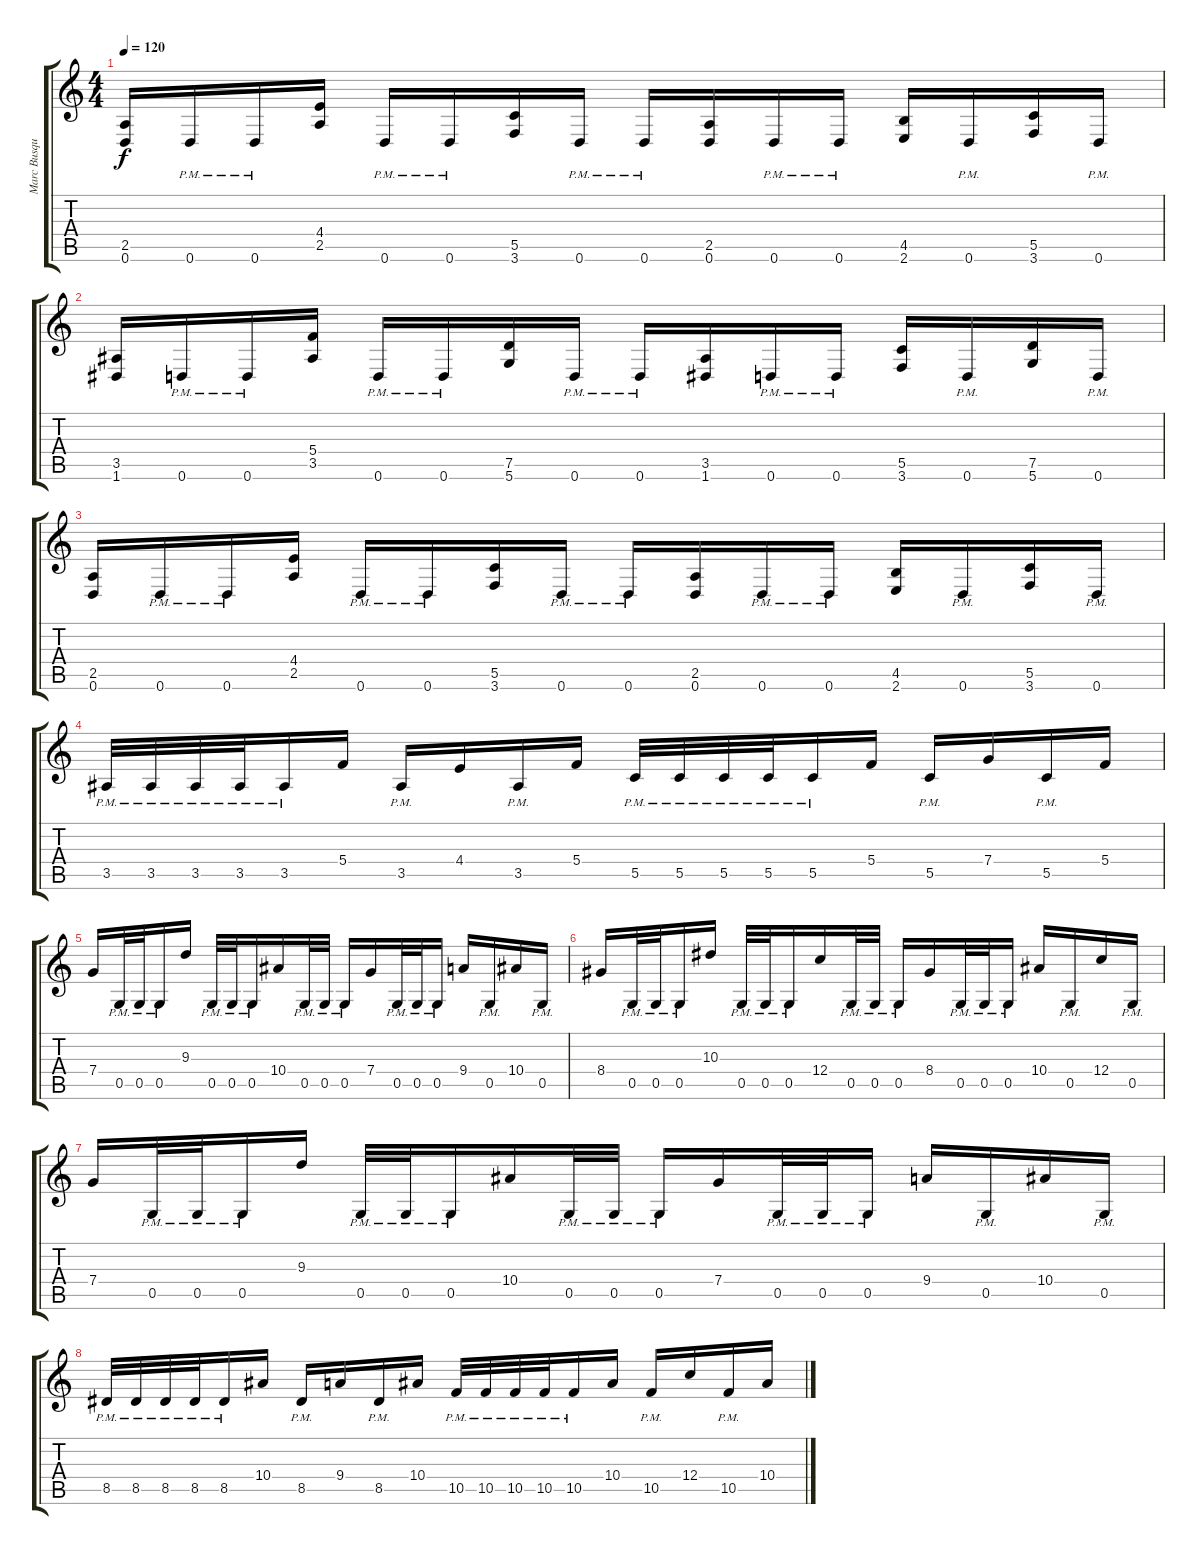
\track ("Marc Busque" "Marc Busqu") {instrument distortionguitar}
\staff {score tabs}
\tuning (D4 A3 F3 C3 G2 D2) {hide}
\ts (4 4)
\tempo 120
\clef g2
\ks c
(2.5 0.6).16{dy f} 0.6{pm}.16 0.6{pm}.16 (4.4 2.5).16 0.6{pm}.16 0.6{pm}.16 (5.5 3.6).16 0.6{pm}.16 0.6{pm}.16 (2.5 0.6).16 0.6{pm}.16 0.6{pm}.16 (4.5 2.6).16 0.6{pm}.16 (5.5 3.6).16 0.6{pm}.16 |
(3.5 1.6).16 0.6{pm}.16 0.6{pm}.16 (5.4 3.5).16 0.6{pm}.16 0.6{pm}.16 (7.5 5.6).16 0.6{pm}.16 0.6{pm}.16 (3.5 1.6).16 0.6{pm}.16 0.6{pm}.16 (5.5 3.6).16 0.6{pm}.16 (7.5 5.6).16 0.6{pm}.16 |
(2.5 0.6).16 0.6{pm}.16 0.6{pm}.16 (4.4 2.5).16 0.6{pm}.16 0.6{pm}.16 (5.5 3.6).16 0.6{pm}.16 0.6{pm}.16 (2.5 0.6).16 0.6{pm}.16 0.6{pm}.16 (4.5 2.6).16 0.6{pm}.16 (5.5 3.6).16 0.6{pm}.16 |
3.5{pm}.32 3.5{pm}.32 3.5{pm}.32 3.5{pm}.32 3.5{pm}.16 5.4.16 3.5{pm}.16 4.4.16 3.5{pm}.16 5.4.16 5.5{pm}.32 5.5{pm}.32 5.5{pm}.32 5.5{pm}.32 5.5{pm}.16 5.4.16 5.5{pm}.16 7.4.16 5.5{pm}.16 5.4.16 |
7.4.16 0.5{pm}.32 0.5{pm}.32 0.5{pm}.16 9.3.16 0.5{pm}.32 0.5{pm}.32 0.5{pm}.16 10.4.16 0.5{pm}.32 0.5{pm}.32 0.5{pm}.16 7.4.16 0.5{pm}.32 0.5{pm}.32 0.5{pm}.16 9.4.16 0.5{pm}.16 10.4.16 0.5{pm}.16 |
8.4.16 0.5{pm}.32 0.5{pm}.32 0.5{pm}.16 10.3.16 0.5{pm}.32 0.5{pm}.32 0.5{pm}.16 12.4.16 0.5{pm}.32 0.5{pm}.32 0.5{pm}.16 8.4.16 0.5{pm}.32 0.5{pm}.32 0.5{pm}.16 10.4.16 0.5{pm}.16 12.4.16 0.5{pm}.16 |
7.4.16 0.5{pm}.32 0.5{pm}.32 0.5{pm}.16 9.3.16 0.5{pm}.32 0.5{pm}.32 0.5{pm}.16 10.4.16 0.5{pm}.32 0.5{pm}.32 0.5{pm}.16 7.4.16 0.5{pm}.32 0.5{pm}.32 0.5{pm}.16 9.4.16 0.5{pm}.16 10.4.16 0.5{pm}.16 |
8.5{pm}.32 8.5{pm}.32 8.5{pm}.32 8.5{pm}.32 8.5{pm}.16 10.4.16 8.5{pm}.16 9.4.16 8.5{pm}.16 10.4.16 10.5{pm}.32 10.5{pm}.32 10.5{pm}.32 10.5{pm}.32 10.5{pm}.16 10.4.16 10.5{pm}.16 12.4.16 10.5{pm}.16 10.4.16
